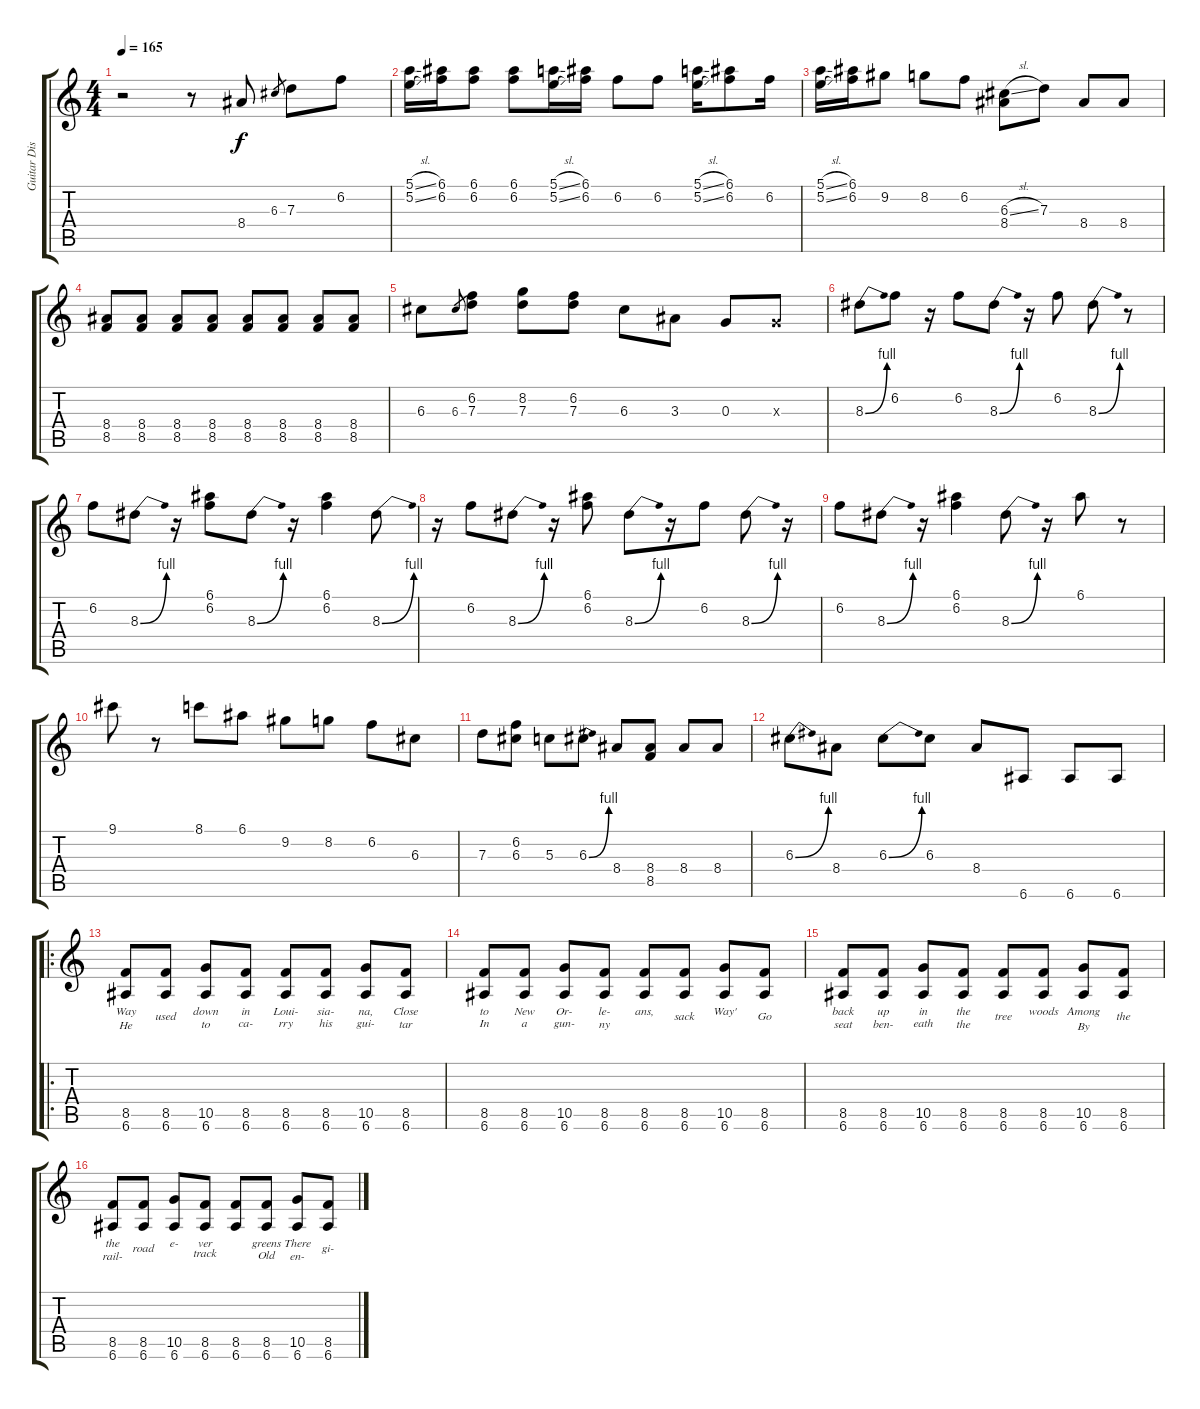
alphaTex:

\track ("Guitar Disto" "Guitar Dis") {instrument distortionguitar}
\staff {score tabs}
\tuning (E4 B3 G3 D3 A2 E2) {hide}
\ts (4 4)
\tempo 165
\clef g2
\ks c
r.2{dy f instrument distortionguitar} r.8 8.4.8 6.3.8{gr} 7.3.8 6.2.8 |
(5.1{sl} 5.2{sl}).16 (6.1 6.2).16 (6.1 6.2).8 (6.1 6.2).8 (5.1{sl} 5.2{sl}).16 (6.1 6.2).16 6.2.8 6.2.8 (5.1{sl} 5.2{sl}).16 (6.1 6.2).8 6.2.16 |
(5.1{sl} 5.2{sl}).16 (6.1 6.2).16 9.2.8 8.2.8 6.2.8 (6.3{sl} 8.4).8 7.3.8 8.4.8 8.4.8 |
(8.4 8.5).8 (8.4 8.5).8 (8.4 8.5).8 (8.4 8.5).8 (8.4 8.5).8 (8.4 8.5).8 (8.4 8.5).8 (8.4 8.5).8 |
6.3.8 6.3.8{gr} (6.2 7.3).8 (8.2 7.3).8 (6.2 7.3).8 6.3.8 3.3.8 0.3.8 0.3{x}.8 |
8.3{be (bend 0 0 60 4)}.8 6.2.8 r.16 6.2.8 8.3{be (bend 0 0 60 4)}.8 r.16 6.2.8 8.3{be (bend 0 0 60 4)}.8 r.8 |
6.2.8 8.3{be (bend 0 0 60 4)}.8 r.16 (6.1 6.2).8 8.3{be (bend 0 0 60 4)}.8 r.16 (6.1 6.2).4 8.3{be (bend 0 0 60 4)}.8 |
r.16 6.2.8 8.3{be (bend 0 0 60 4)}.8 r.16 (6.1 6.2).8 8.3{be (bend 0 0 60 4)}.8 r.16 6.2.8 8.3{be (bend 0 0 60 4)}.8 r.16 |
6.2.8 8.3{be (bend 0 0 60 4)}.8 r.16 (6.1 6.2).4 8.3{be (bend 0 0 60 4)}.8 r.16 6.1.8 r.8 |
9.1.8 r.8 8.1.8 6.1.8 9.2.8 8.2.8 6.2.8 6.3.8 |
7.3.8 (6.2 6.3).8 5.3.8 6.3{be (bend 0 0 60 4)}.8 8.4.8 (8.4 8.5).8 8.4.8 8.4.8 |
6.3{be (bend 0 0 60 4)}.8 8.4.8 6.3{be (bend 0 0 60 4)}.8 6.3.8 8.4.8 6.6.8 6.6.8 6.6.8 |
\ro
(8.5 6.6).8{lyrics (0 "Way") lyrics (1 "He") lyrics (2 "") lyrics (3 "") lyrics (4 "")} (8.5 6.6).8{lyrics (0 "") lyrics (1 "used") lyrics (2 "") lyrics (3 "") lyrics (4 "")} (10.5 6.6).8{lyrics (0 "down") lyrics (1 "to") lyrics (2 "") lyrics (3 "") lyrics (4 "")} (8.5 6.6).8{lyrics (0 "in") lyrics (1 "ca-") lyrics (2 "") lyrics (3 "") lyrics (4 "")} (8.5 6.6).8{lyrics (0 "Loui-") lyrics (1 "rry") lyrics (2 "") lyrics (3 "") lyrics (4 "")} (8.5 6.6).8{lyrics (0 "sia-") lyrics (1 "his") lyrics (2 "") lyrics (3 "") lyrics (4 "")} (10.5 6.6).8{lyrics (0 "na,") lyrics (1 "gui-") lyrics (2 "") lyrics (3 "") lyrics (4 "")} (8.5 6.6).8{lyrics (0 "Close") lyrics (1 "tar") lyrics (2 "") lyrics (3 "") lyrics (4 "")} |
(8.5 6.6).8{lyrics (0 "to") lyrics (1 "In") lyrics (2 "") lyrics (3 "") lyrics (4 "")} (8.5 6.6).8{lyrics (0 "New") lyrics (1 "a") lyrics (2 "") lyrics (3 "") lyrics (4 "")} (10.5 6.6).8{lyrics (0 "Or-") lyrics (1 "gun-") lyrics (2 "") lyrics (3 "") lyrics (4 "")} (8.5 6.6).8{lyrics (0 "le-") lyrics (1 "ny") lyrics (2 "") lyrics (3 "") lyrics (4 "")} (8.5 6.6).8{lyrics (0 "ans,") lyrics (1 "") lyrics (2 "") lyrics (3 "") lyrics (4 "")} (8.5 6.6).8{lyrics (0 "") lyrics (1 "sack") lyrics (2 "") lyrics (3 "") lyrics (4 "")} (10.5 6.6).8{lyrics (0 "Way'") lyrics (1 "") lyrics (2 "") lyrics (3 "") lyrics (4 "")} (8.5 6.6).8{lyrics (0 "") lyrics (1 "Go") lyrics (2 "") lyrics (3 "") lyrics (4 "")} |
(8.5 6.6).8{lyrics (0 "back") lyrics (1 "seat") lyrics (2 "") lyrics (3 "") lyrics (4 "")} (8.5 6.6).8{lyrics (0 "up") lyrics (1 "ben-") lyrics (2 "") lyrics (3 "") lyrics (4 "")} (10.5 6.6).8{lyrics (0 "in") lyrics (1 "eath") lyrics (2 "") lyrics (3 "") lyrics (4 "")} (8.5 6.6).8{lyrics (0 "the") lyrics (1 "the") lyrics (2 "") lyrics (3 "") lyrics (4 "")} (8.5 6.6).8{lyrics (0 "") lyrics (1 "tree") lyrics (2 "") lyrics (3 "") lyrics (4 "")} (8.5 6.6).8{lyrics (0 "woods") lyrics (1 "") lyrics (2 "") lyrics (3 "") lyrics (4 "")} (10.5 6.6).8{lyrics (0 "Among") lyrics (1 "By") lyrics (2 "") lyrics (3 "") lyrics (4 "")} (8.5 6.6).8{lyrics (0 "") lyrics (1 "the") lyrics (2 "") lyrics (3 "") lyrics (4 "")} |
(8.5 6.6).8{lyrics (0 "the") lyrics (1 "rail-") lyrics (2 "") lyrics (3 "") lyrics (4 "")} (8.5 6.6).8{lyrics (0 "") lyrics (1 "road") lyrics (2 "") lyrics (3 "") lyrics (4 "")} (10.5 6.6).8{lyrics (0 "e-") lyrics (1 "") lyrics (2 "") lyrics (3 "") lyrics (4 "")} (8.5 6.6).8{lyrics (0 "ver") lyrics (1 "track") lyrics (2 "") lyrics (3 "") lyrics (4 "")} (8.5 6.6).8{lyrics (0 "") lyrics (1 "") lyrics (2 "") lyrics (3 "") lyrics (4 "")} (8.5 6.6).8{lyrics (0 "greens") lyrics (1 "Old") lyrics (2 "") lyrics (3 "") lyrics (4 "")} (10.5 6.6).8{lyrics (0 "There") lyrics (1 "en-") lyrics (2 "") lyrics (3 "") lyrics (4 "")} (8.5 6.6).8{lyrics (0 "") lyrics (1 "gi-") lyrics (2 "") lyrics (3 "") lyrics (4 "")}
